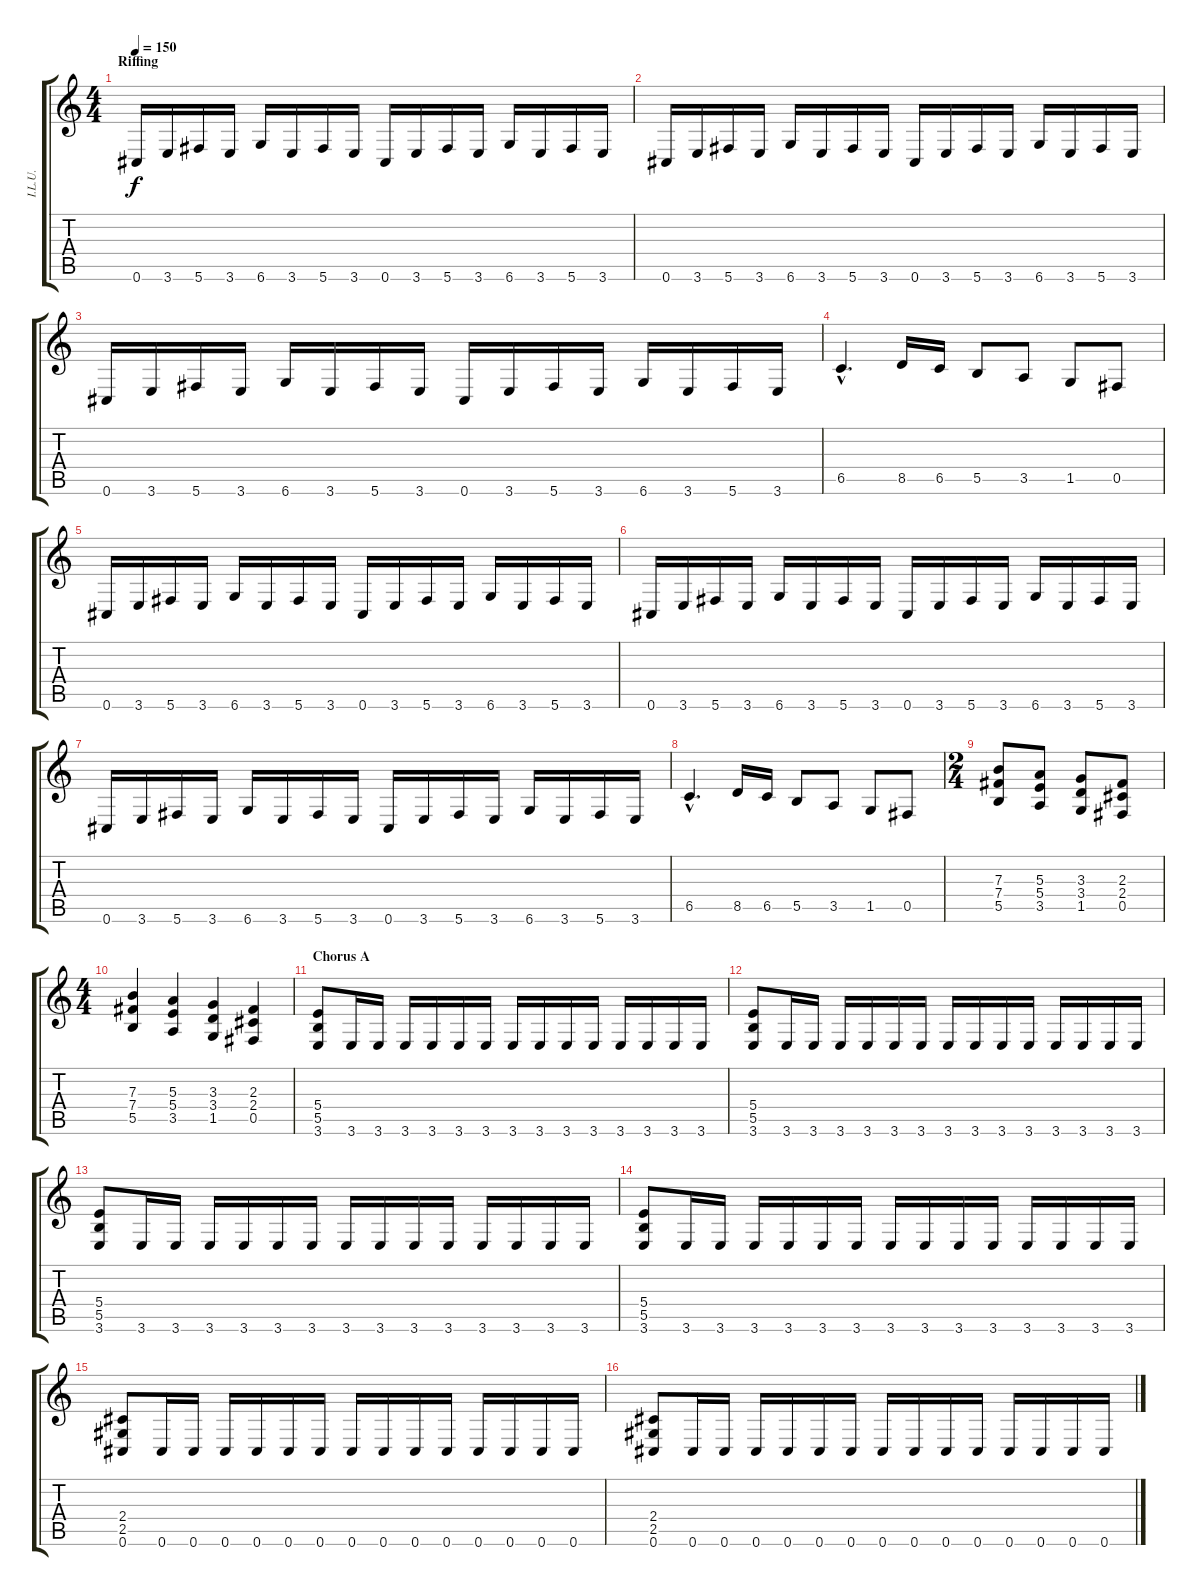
\track ("I.L.U." "I.L.U.") {instrument distortionguitar}
\staff {score tabs}
\tuning (Db4 Ab3 E3 B2 Gb2 Db2) {hide}
\ts (4 4)
\section ("" "Riffing")
\tempo 150
\clef g2
\ks c
0.6.16{dy f} 3.6.16 5.6.16 3.6.16 6.6.16 3.6.16 5.6.16 3.6.16 0.6.16 3.6.16 5.6.16 3.6.16 6.6.16 3.6.16 5.6.16 3.6.16 |
0.6.16 3.6.16 5.6.16 3.6.16 6.6.16 3.6.16 5.6.16 3.6.16 0.6.16 3.6.16 5.6.16 3.6.16 6.6.16 3.6.16 5.6.16 3.6.16 |
0.6.16 3.6.16 5.6.16 3.6.16 6.6.16 3.6.16 5.6.16 3.6.16 0.6.16 3.6.16 5.6.16 3.6.16 6.6.16 3.6.16 5.6.16 3.6.16 |
6.5{hac}.4{d} 8.5.16 6.5.16 5.5.8 3.5.8 1.5.8 0.5.8 |
0.6.16 3.6.16 5.6.16 3.6.16 6.6.16 3.6.16 5.6.16 3.6.16 0.6.16 3.6.16 5.6.16 3.6.16 6.6.16 3.6.16 5.6.16 3.6.16 |
0.6.16 3.6.16 5.6.16 3.6.16 6.6.16 3.6.16 5.6.16 3.6.16 0.6.16 3.6.16 5.6.16 3.6.16 6.6.16 3.6.16 5.6.16 3.6.16 |
0.6.16 3.6.16 5.6.16 3.6.16 6.6.16 3.6.16 5.6.16 3.6.16 0.6.16 3.6.16 5.6.16 3.6.16 6.6.16 3.6.16 5.6.16 3.6.16 |
6.5{hac}.4{d} 8.5.16 6.5.16 5.5.8 3.5.8 1.5.8 0.5.8 |
\ts (2 4)
(7.3 7.4 5.5).8 (5.3 5.4 3.5).8 (3.3 3.4 1.5).8 (2.3 2.4 0.5).8 |
\ts (4 4)
(7.3 7.4 5.5).4 (5.3 5.4 3.5).4 (3.3 3.4 1.5).4 (2.3 2.4 0.5).4 |
\section ("" "Chorus A")
(5.4 5.5 3.6).8 3.6.16 3.6.16 3.6.16 3.6.16 3.6.16 3.6.16 3.6.16 3.6.16 3.6.16 3.6.16 3.6.16 3.6.16 3.6.16 3.6.16 |
(5.4 5.5 3.6).8 3.6.16 3.6.16 3.6.16 3.6.16 3.6.16 3.6.16 3.6.16 3.6.16 3.6.16 3.6.16 3.6.16 3.6.16 3.6.16 3.6.16 |
(5.4 5.5 3.6).8 3.6.16 3.6.16 3.6.16 3.6.16 3.6.16 3.6.16 3.6.16 3.6.16 3.6.16 3.6.16 3.6.16 3.6.16 3.6.16 3.6.16 |
(5.4 5.5 3.6).8 3.6.16 3.6.16 3.6.16 3.6.16 3.6.16 3.6.16 3.6.16 3.6.16 3.6.16 3.6.16 3.6.16 3.6.16 3.6.16 3.6.16 |
(2.4 2.5 0.6).8 0.6.16 0.6.16 0.6.16 0.6.16 0.6.16 0.6.16 0.6.16 0.6.16 0.6.16 0.6.16 0.6.16 0.6.16 0.6.16 0.6.16 |
(2.4 2.5 0.6).8 0.6.16 0.6.16 0.6.16 0.6.16 0.6.16 0.6.16 0.6.16 0.6.16 0.6.16 0.6.16 0.6.16 0.6.16 0.6.16 0.6.16
